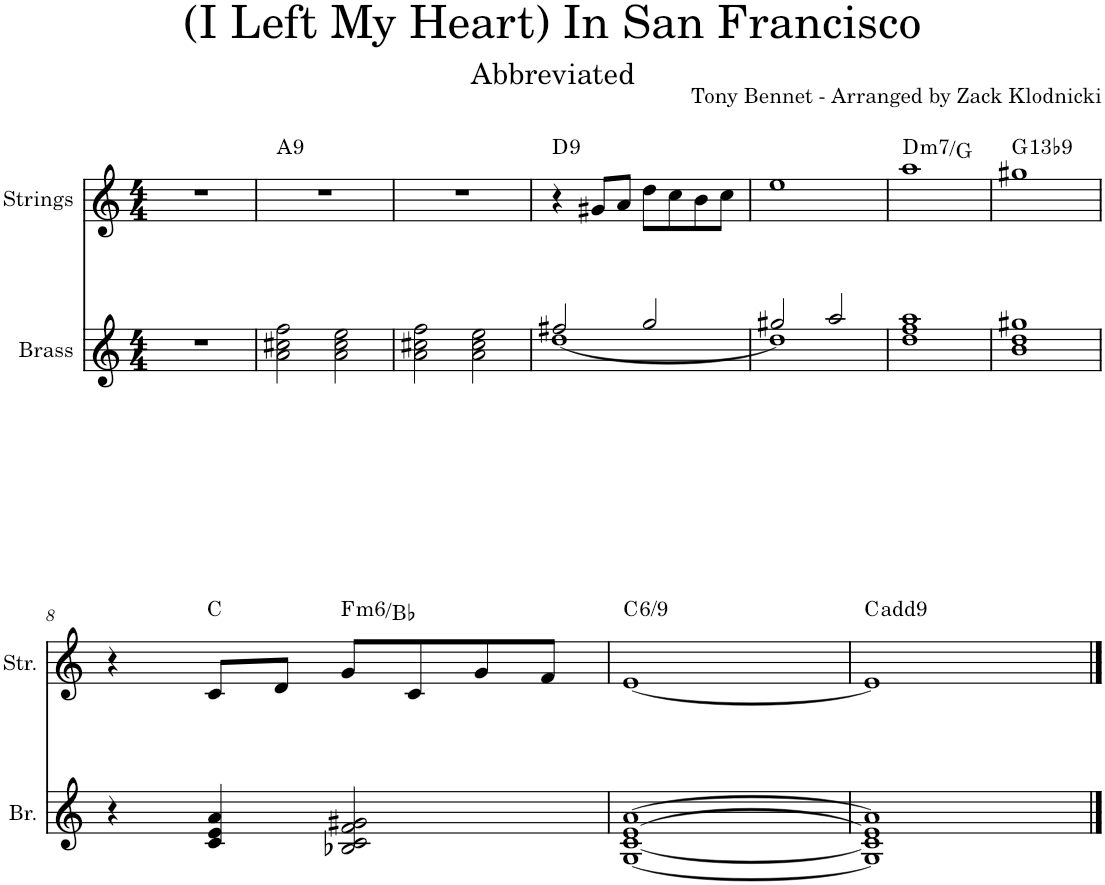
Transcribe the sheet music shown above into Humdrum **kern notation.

**kern	**kern	**harte
*part2	*part1	*part1
*staff2	*staff1	*
*I"Brass	*I"Strings	*
*I'Br.	*I'Str.	*
*clefG2	*clefG2	*
*Trd1c2	*Trd-7c-12	*
*k[]	*k[]	*
*M4/4	*M4/4	*
=1	=1	=1
1r	1r	.
=2	=2	=2
!	!	!LO:H:kt=9
2a\ 2cc#X\ 2ff\	1r	A:9
2a\ 2cc#\ 2ee\	.	.
=3	=3	=3
2a\ 2cc#X\ 2ff\	1r	.
2a\ 2cc#\ 2ee\	.	.
=4	=4	=4
*^	*	*
!	!	!	!LO:H:kt=9
2ff#X/	[1dd	4r	D:9
.	.	8g#X/L	.
.	.	8a/J	.
2gg/	.	8dd\L	.
.	.	8cc\	.
.	.	8b\	.
.	.	8cc\J	.
=5	=5	=5	=5
2gg#X/	1dd]	1ee	.
2aa/	.	.	.
*v	*v	*	*
=6	=6	=6
!	!	!LO:H:kt=m7
1dd 1ff 1aa	1aa	D:min7/4
=7	=7	=7
!	!	!LO:H:kt=13
1b 1dd 1gg#X	1gg#X	G:(3,5,b7,b9,11,13)
!!LO:LB:g=z
=8	=8	=8
4r	4r	.
4c/ 4e/ 4a/	8c/L	C:maj
.	8d/J	.
!	!	!LO:H:kt=m6
2B-X/ 2c/ 2f/ 2g#X/	8g/L	F:min6/4
.	8c/	.
.	8g/	.
.	8f/J	.
=9	=9	=9
!	!	!LO:H:kt=/6
[1G [1c [1e [1a	[1e	C:maj6(9)
=10	=10	=10
1G] 1c] 1e] 1a]	1e]	C:maj(9)
==	==	==
*-	*-	*-
